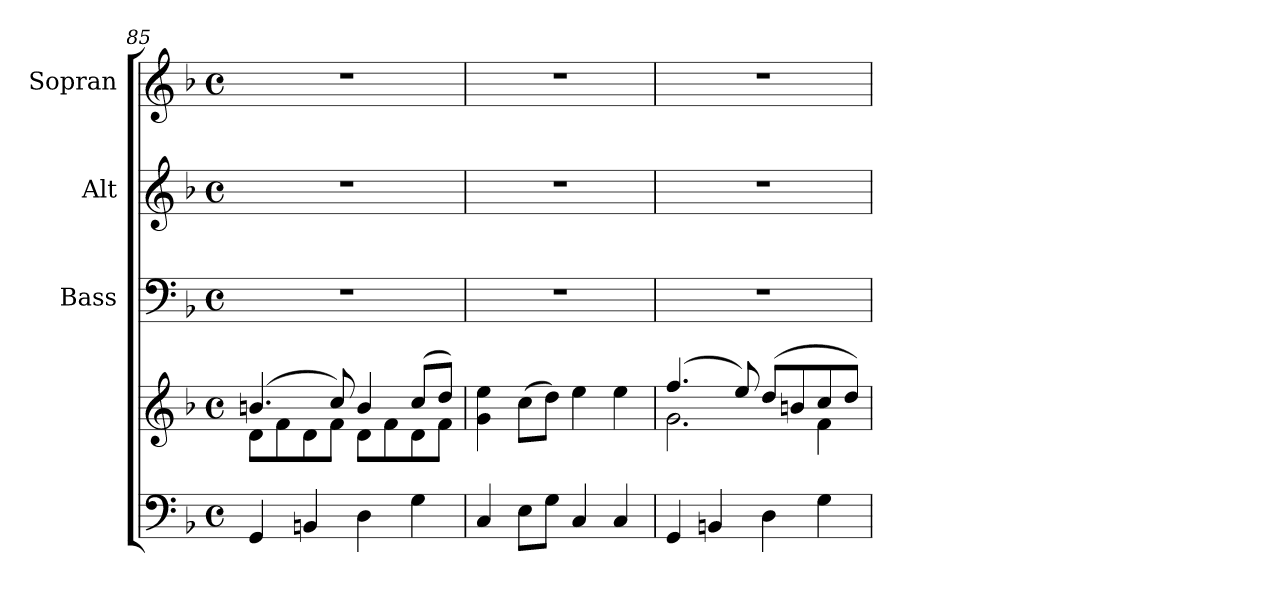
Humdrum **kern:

**kern	**kern	**kern	**kern	**kern
*part4	*part4	*part3	*part2	*part1
*staff5	*staff4	*staff3	*staff2	*staff1
*	*	*I"Bass	*I"Alt	*I"Sopran
*	*	*I'B.	*I'A.	*I'S.
*clefF4	*clefG2	*clefF4	*clefG2	*clefG2
*k[b-]	*k[b-]	*k[b-]	*k[b-]	*k[b-]
*F:	*F:	*F:	*F:	*F:
*M4/4	*M4/4	*M4/4	*M4/4	*M4/4
*met(c)	*met(c)	*met(c)	*met(c)	*met(c)
=85	=85	=85	=85	=85
*	*^	*	*	*
4GG/	(4.bn/	8d\L	1r	1r	1r
.	.	8f\	.	.	.
4BBn/	.	8d\	.	.	.
.	8cc/)	8f\J	.	.	.
4D\	4b/	8d\L	.	.	.
.	.	8f\	.	.	.
4G\	(>8cc/L	8d\	.	.	.
.	8dd/J)	8f\J	.	.	.
*	*v	*v	*	*	*
=86	=86	=86	=86	=86
4C/	4g\ 4ee\	1r	1r	1r
8E\L	(>8cc\L	.	.	.
8G\J	8dd\J)	.	.	.
4C/	4ee\	.	.	.
4C/	4ee\	.	.	.
=87	=87	=87	=87	=87
*	*^	*	*	*
4GG/	(4.ff/	2.g\	1r	1r	1r
4BBn/	.	.	.	.	.
.	8ee/)	.	.	.	.
4D\	(>8dd/L	.	.	.	.
.	8bn/	.	.	.	.
4G\	8cc/	4f\	.	.	.
.	8dd/J)	.	.	.	.
*	*v	*v	*	*	*
=	=	=	=	=
*-	*-	*-	*-	*-
